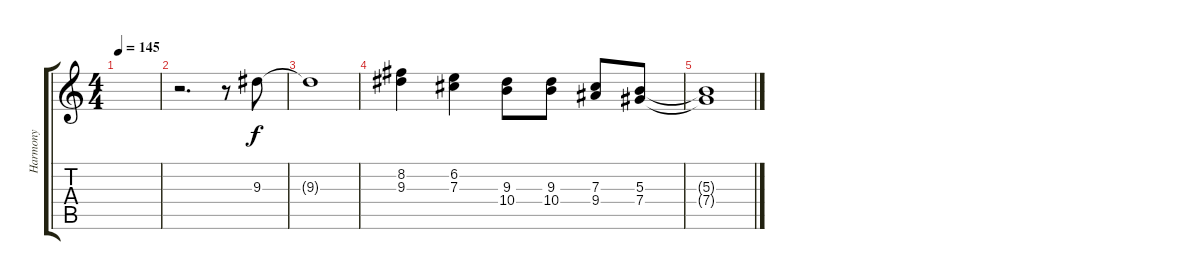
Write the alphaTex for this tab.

\track ("Harmony" "Harmony") {instrument distortionguitar}
\staff {score tabs}
\tuning (Eb4 Bb3 Gb3 Db3 Ab2 Eb2) {hide}
\ts (4 4)
\tempo 145
\clef g2
\ks c
|
r.2{d} r.8 9.3.8 |
9.3{t}.1 |
(8.2 9.3).4 (6.2 7.3).4 (9.3 10.4).8 (9.3 10.4).8 (7.3 9.4).8 (5.3 7.4).8{volume 5} |
(5.3{t} 7.4{t}).1
